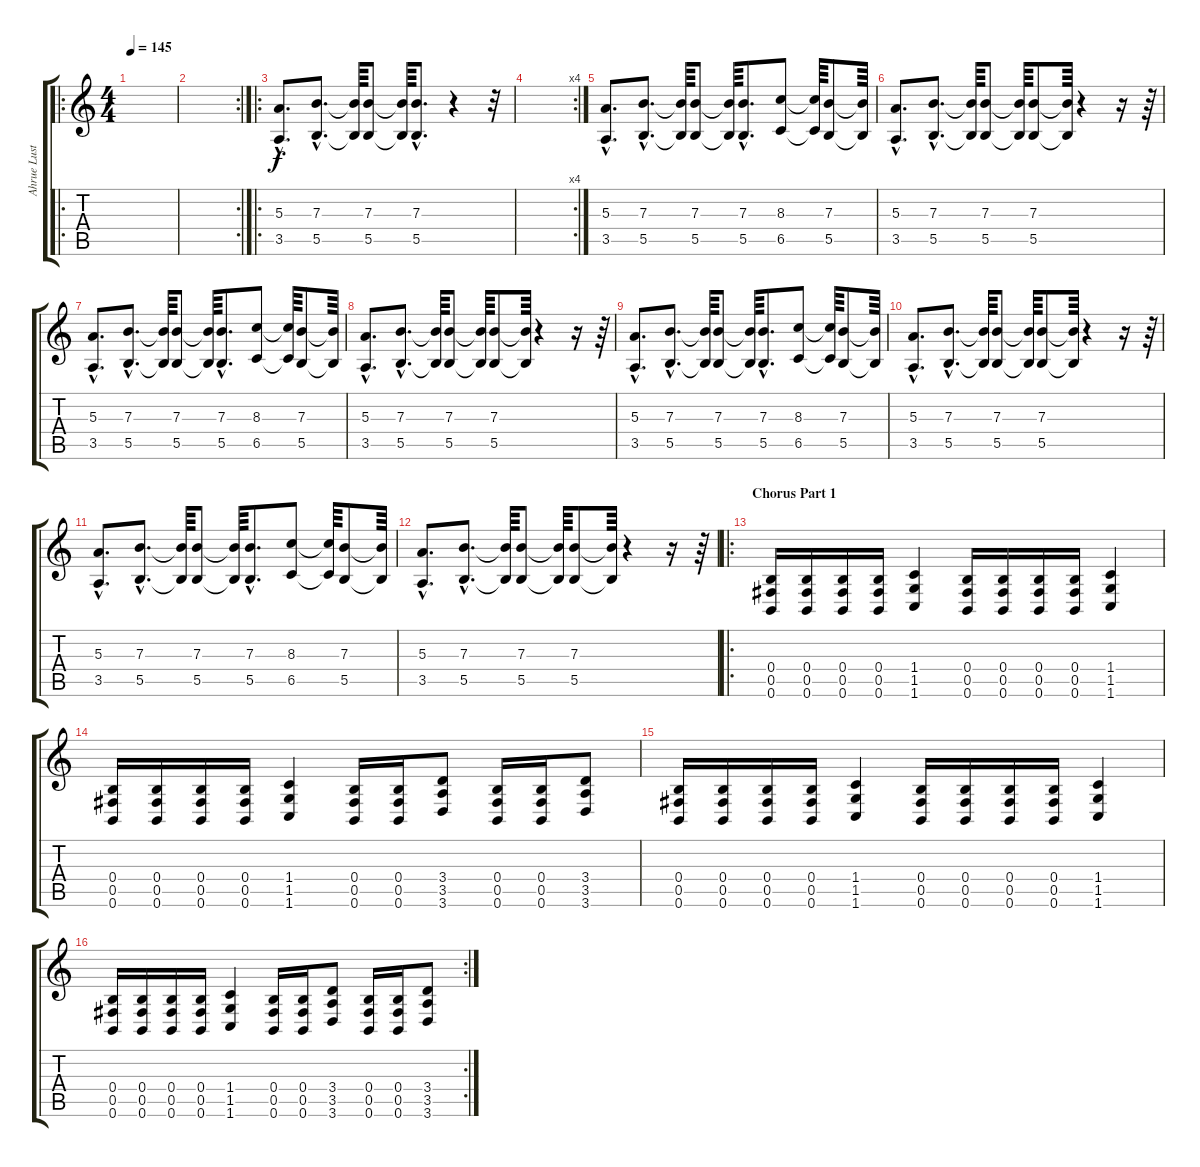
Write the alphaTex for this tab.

\track ("Ahrue Luster" "Ahrue Lust") {instrument distortionguitar}
\staff {score tabs}
\tuning (Db4 Ab3 E3 B2 Gb2 B1) {hide}
\ro
\ts (4 4)
\tempo 145
\clef g2
\ks c
|
\rc 2
|
\ro
(5.3{hac} 3.5{hac}).8{d} (7.3{hac} 5.5{hac}).8{d} (7.3{t} 5.5{t}).64 (7.3 5.5).8 (7.3{t} 5.5{t}).64 (7.3{hac} 5.5{hac}).8{d} r.4 r.32 |
\rc 4
|
(5.3{hac} 3.5{hac}).8{d} (7.3{hac} 5.5{hac}).8{d} (7.3{t} 5.5{t}).64 (7.3 5.5).8 (7.3{t} 5.5{t}).64 (7.3{hac} 5.5{hac}).8{d} (8.3 6.5).8 (8.3{t} 6.5{t}).64 (7.3 5.5).8 (7.3{t} 5.5{t}).64 |
(5.3{hac} 3.5{hac}).8{d} (7.3{hac} 5.5{hac}).8{d} (7.3{t} 5.5{t}).64 (7.3 5.5).8 (7.3{t} 5.5{t}).64 (7.3 5.5).8 (7.3{t} 5.5{t}).64 r.4 r.16 r.64 |
(5.3{hac} 3.5{hac}).8{d} (7.3{hac} 5.5{hac}).8{d} (7.3{t} 5.5{t}).64 (7.3 5.5).8 (7.3{t} 5.5{t}).64 (7.3{hac} 5.5{hac}).8{d} (8.3 6.5).8 (8.3{t} 6.5{t}).64 (7.3 5.5).8 (7.3{t} 5.5{t}).64 |
(5.3{hac} 3.5{hac}).8{d} (7.3{hac} 5.5{hac}).8{d} (7.3{t} 5.5{t}).64 (7.3 5.5).8 (7.3{t} 5.5{t}).64 (7.3 5.5).8 (7.3{t} 5.5{t}).64 r.4 r.16 r.64 |
(5.3{hac} 3.5{hac}).8{d} (7.3{hac} 5.5{hac}).8{d} (7.3{t} 5.5{t}).64 (7.3 5.5).8 (7.3{t} 5.5{t}).64 (7.3{hac} 5.5{hac}).8{d} (8.3 6.5).8 (8.3{t} 6.5{t}).64 (7.3 5.5).8 (7.3{t} 5.5{t}).64 |
(5.3{hac} 3.5{hac}).8{d} (7.3{hac} 5.5{hac}).8{d} (7.3{t} 5.5{t}).64 (7.3 5.5).8 (7.3{t} 5.5{t}).64 (7.3 5.5).8 (7.3{t} 5.5{t}).64 r.4 r.16 r.64 |
(5.3{hac} 3.5{hac}).8{d} (7.3{hac} 5.5{hac}).8{d} (7.3{t} 5.5{t}).64 (7.3 5.5).8 (7.3{t} 5.5{t}).64 (7.3{hac} 5.5{hac}).8{d} (8.3 6.5).8 (8.3{t} 6.5{t}).64 (7.3 5.5).8 (7.3{t} 5.5{t}).64 |
(5.3{hac} 3.5{hac}).8{d} (7.3{hac} 5.5{hac}).8{d} (7.3{t} 5.5{t}).64 (7.3 5.5).8 (7.3{t} 5.5{t}).64 (7.3 5.5).8 (7.3{t} 5.5{t}).64 r.4 r.16 r.64 |
\ro
\section ("" "Chorus Part 1")
(0.4 0.5 0.6).16 (0.4 0.5 0.6).16 (0.4 0.5 0.6).16 (0.4 0.5 0.6).16 (1.4 1.5 1.6).4 (0.4 0.5 0.6).16 (0.4 0.5 0.6).16 (0.4 0.5 0.6).16 (0.4 0.5 0.6).16 (1.4 1.5 1.6).4 |
(0.4 0.5 0.6).16 (0.4 0.5 0.6).16 (0.4 0.5 0.6).16 (0.4 0.5 0.6).16 (1.4 1.5 1.6).4 (0.4 0.5 0.6).16 (0.4 0.5 0.6).16 (3.4 3.5 3.6).8 (0.4 0.5 0.6).16 (0.4 0.5 0.6).16 (3.4 3.5 3.6).8 |
(0.4 0.5 0.6).16 (0.4 0.5 0.6).16 (0.4 0.5 0.6).16 (0.4 0.5 0.6).16 (1.4 1.5 1.6).4 (0.4 0.5 0.6).16 (0.4 0.5 0.6).16 (0.4 0.5 0.6).16 (0.4 0.5 0.6).16 (1.4 1.5 1.6).4 |
\rc 2
(0.4 0.5 0.6).16 (0.4 0.5 0.6).16 (0.4 0.5 0.6).16 (0.4 0.5 0.6).16 (1.4 1.5 1.6).4 (0.4 0.5 0.6).16 (0.4 0.5 0.6).16 (3.4 3.5 3.6).8 (0.4 0.5 0.6).16 (0.4 0.5 0.6).16 (3.4 3.5 3.6).8
